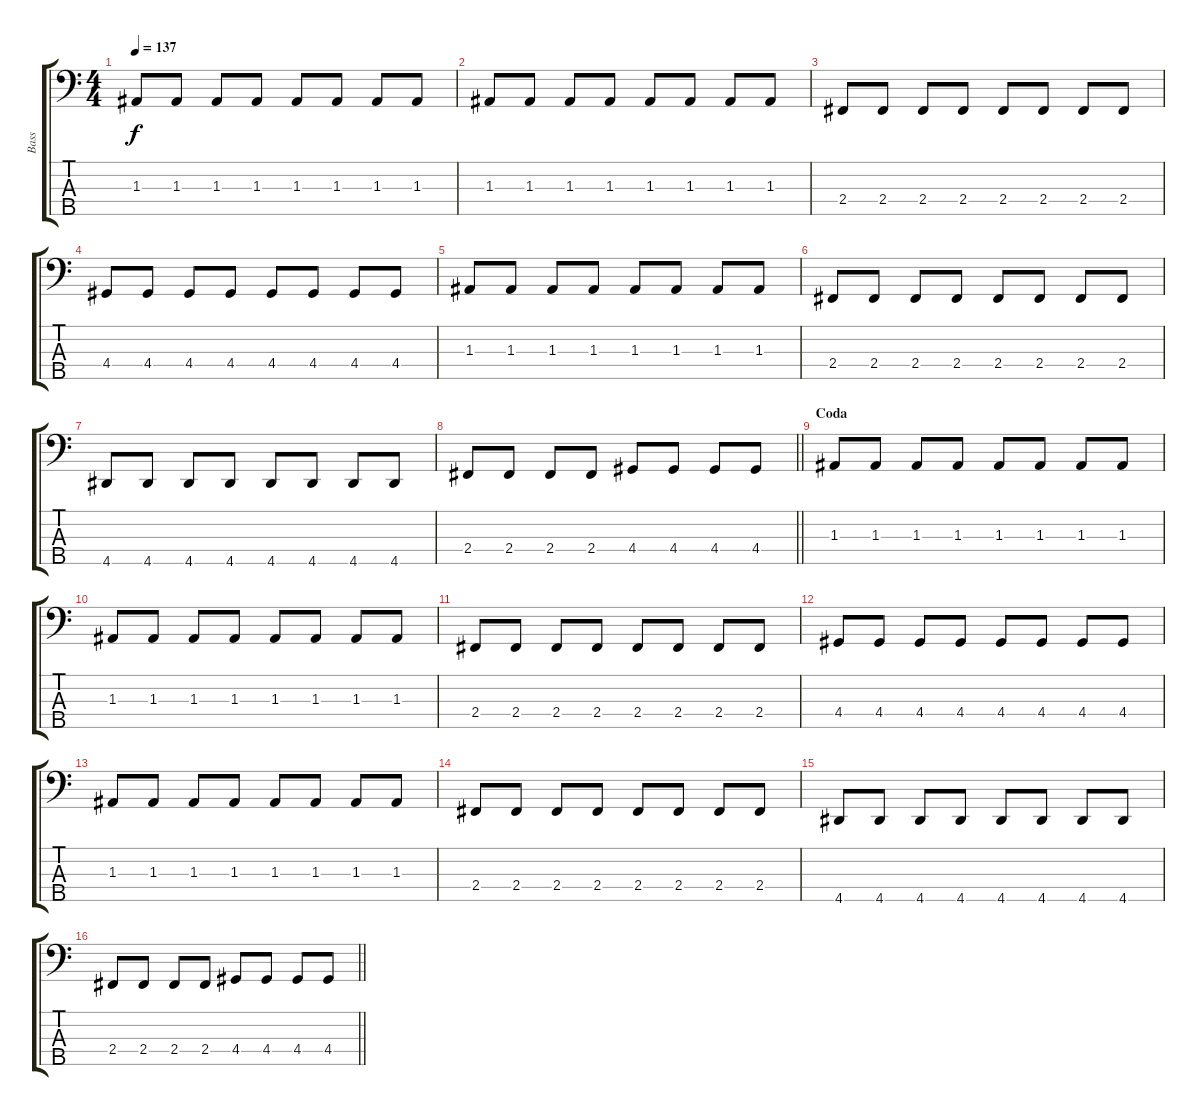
\track ("Bass " "Bass ") {instrument electricbassfinger}
\staff {score tabs}
\tuning (G2 D2 A1 E1 B0) {hide}
\ts (4 4)
\tempo 137
\clef f4
\ks c
1.3.8{dy f} 1.3.8 1.3.8 1.3.8 1.3.8 1.3.8 1.3.8 1.3.8 |
1.3.8 1.3.8 1.3.8 1.3.8 1.3.8 1.3.8 1.3.8 1.3.8 |
2.4.8 2.4.8 2.4.8 2.4.8 2.4.8 2.4.8 2.4.8 2.4.8 |
4.4.8 4.4.8 4.4.8 4.4.8 4.4.8 4.4.8 4.4.8 4.4.8 |
1.3.8 1.3.8 1.3.8 1.3.8 1.3.8 1.3.8 1.3.8 1.3.8 |
2.4.8 2.4.8 2.4.8 2.4.8 2.4.8 2.4.8 2.4.8 2.4.8 |
4.5.8 4.5.8 4.5.8 4.5.8 4.5.8 4.5.8 4.5.8 4.5.8 |
\barLineRight lightlight
2.4.8 2.4.8 2.4.8 2.4.8 4.4.8 4.4.8 4.4.8 4.4.8 |
\section ("" "Coda")
1.3.8 1.3.8 1.3.8 1.3.8 1.3.8 1.3.8 1.3.8 1.3.8 |
1.3.8 1.3.8 1.3.8 1.3.8 1.3.8 1.3.8 1.3.8 1.3.8 |
2.4.8 2.4.8 2.4.8 2.4.8 2.4.8 2.4.8 2.4.8 2.4.8 |
4.4.8 4.4.8 4.4.8 4.4.8 4.4.8 4.4.8 4.4.8 4.4.8 |
1.3.8 1.3.8 1.3.8 1.3.8 1.3.8 1.3.8 1.3.8 1.3.8 |
2.4.8 2.4.8 2.4.8 2.4.8 2.4.8 2.4.8 2.4.8 2.4.8 |
4.5.8 4.5.8 4.5.8 4.5.8 4.5.8 4.5.8 4.5.8 4.5.8 |
\barLineRight lightlight
2.4.8 2.4.8 2.4.8 2.4.8 4.4.8 4.4.8 4.4.8 4.4.8
